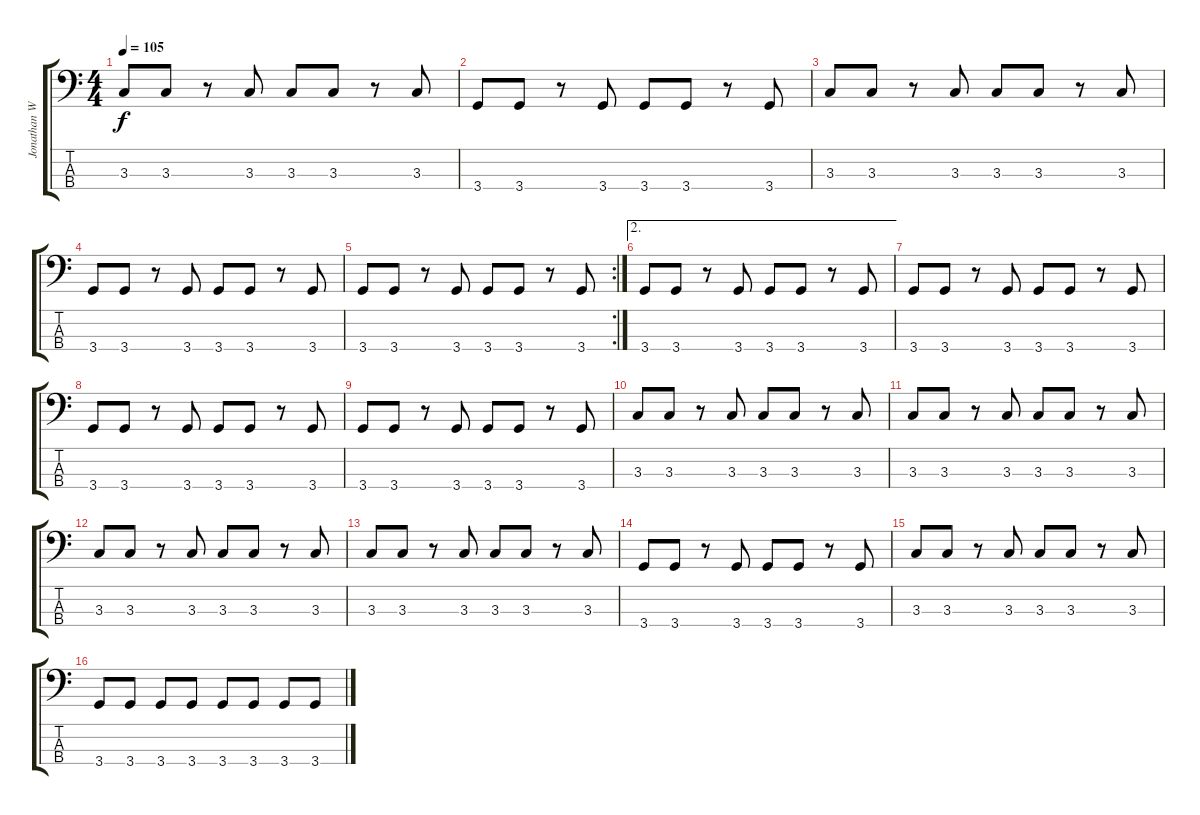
\track ("Jonathan White" "Jonathan W") {instrument electricbasspick}
\staff {score tabs}
\tuning (G2 D2 A1 E1) {hide}
\ts (4 4)
\tempo 105
\clef f4
\ks c
3.3.8{dy f} 3.3.8 r.8 3.3.8 3.3.8 3.3.8 r.8 3.3.8 |
3.4.8 3.4.8 r.8 3.4.8 3.4.8 3.4.8 r.8 3.4.8 |
3.3.8 3.3.8 r.8 3.3.8 3.3.8 3.3.8 r.8 3.3.8 |
3.4.8 3.4.8 r.8 3.4.8 3.4.8 3.4.8 r.8 3.4.8 |
\rc 2
3.4.8 3.4.8 r.8 3.4.8 3.4.8 3.4.8 r.8 3.4.8 |
\ae 2
3.4.8 3.4.8 r.8 3.4.8 3.4.8 3.4.8 r.8 3.4.8 |
3.4.8 3.4.8 r.8 3.4.8 3.4.8 3.4.8 r.8 3.4.8 |
3.4.8 3.4.8 r.8 3.4.8 3.4.8 3.4.8 r.8 3.4.8 |
3.4.8 3.4.8 r.8 3.4.8 3.4.8 3.4.8 r.8 3.4.8 |
3.3.8 3.3.8 r.8 3.3.8 3.3.8 3.3.8 r.8 3.3.8 |
3.3.8 3.3.8 r.8 3.3.8 3.3.8 3.3.8 r.8 3.3.8 |
3.3.8 3.3.8 r.8 3.3.8 3.3.8 3.3.8 r.8 3.3.8 |
3.3.8 3.3.8 r.8 3.3.8 3.3.8 3.3.8 r.8 3.3.8 |
3.4.8 3.4.8 r.8 3.4.8 3.4.8 3.4.8 r.8 3.4.8 |
3.3.8 3.3.8 r.8 3.3.8 3.3.8 3.3.8 r.8 3.3.8 |
3.4.8 3.4.8 3.4.8 3.4.8 3.4.8 3.4.8 3.4.8 3.4.8
